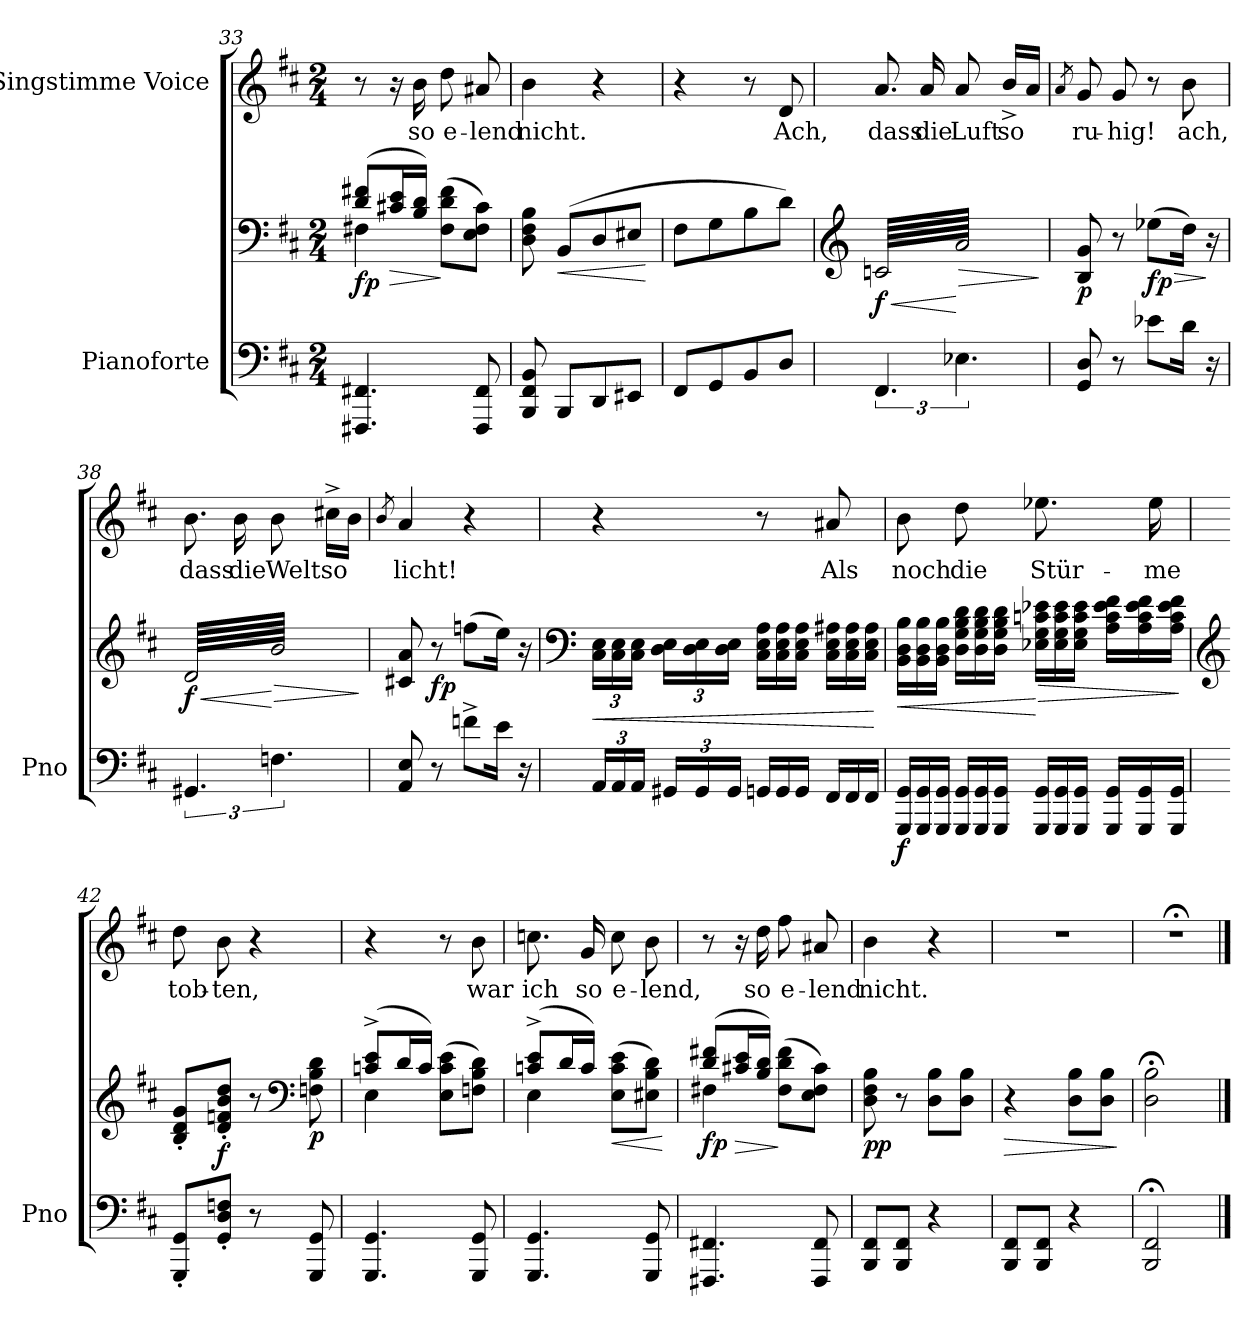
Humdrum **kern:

**kern	**kern	**dynam	**kern	**text
*part2	*part2	*part2	*part1	*part1
*staff3	*staff2	*staff2/3	*staff1	*staff1
*I"Pianoforte	*	*	*I"Singstimme Voice	*
*I'Pno	*	*	*	*
!!LO:PB:g=z
*clefF4	*clefF4	*	*clefG2	*
*k[f#c#]	*k[f#c#]	*	*k[f#c#]	*
*M2/4	*M2/4	*	*M2/4	*
=33	=33	=33	=33	=33
*	*^	*	*	*
!	!	!	!LO:DY:b	!	!
4.FFF#X/ 4.FF#X/	(>8d/ 8f#X/L	4F#X\	fp	8r	.
!	!	!	!LO:HP:b	!	!
.	16c#X/ 16e/L	.	>	16r	.
!	!	!	!	!	!LO:LY:b
.	16B/ 16d/JJ)	.	.	16b\	so
!	!	!	!	!	!LO:LY:b
.	(>8F#\ 8d\ 8f#\L	4ryy	]	8dd\	e-
!	!	!	!	!	!LO:LY:b
8FFF#/ 8FF#/	8E\ 8F#\ 8c#\J)	.	.	8a#X/	lend
*	*v	*v	*	*	*
=34	=34	=34	=34	=34
!	!	!	!	!LO:LY:b
8BBB/ 8FF#/ 8BB/	8D\ 8F#\ 8B\	.	4b\	nicht.
!	!	!LO:HP:b	!	!
8BBB/L	(8BB/L	<	.	.
8DD/	8D/	.	4r	.
8EE#X/J	8E#X/J	.	.	.
.	.	[	.	.
=35	=35	=35	=35	=35
8FF#/L	8F#\L	.	4r	.
8GG/	8G\	.	.	.
8BB/	8B\	.	8r	.
!	!	!	!	!LO:LY:b
8D/J	8d\J)	.	8d/	Ach,
=36	=36	=36	=36	=36
*	*clefG2	*	*	*
!	!	!LO:HP:b	!	!LO:LY:b
!	!	!LO:DY:n=1:b	!	!
*	*tremolo	*	*	*
6.FF#/	64cn/LLLL	< f	8.a/	dass
.	64a/	.	.	.
.	64cn/	.	.	.
.	64a/	.	.	.
.	64cn/	.	.	.
.	64a/	.	.	.
.	64cn/	.	.	.
.	64a/	.	.	.
.	64cn/	.	.	.
.	64a/	.	.	.
.	64cn/	.	.	.
.	64a/	.	.	.
!	!	!	!	!LO:LY:b
.	64cn/	.	16a/	die
.	64a/	.	.	.
.	64cn/	.	.	.
.	64a/	.	.	.
!	!	!LO:HP:n=1:b	!	!LO:LY:b
6.E-X\	64cn/	[ >	8a/	Luft
.	64a/	.	.	.
.	64cn/	.	.	.
.	64a/	.	.	.
.	64cn/	.	.	.
.	64a/	.	.	.
.	64cn/	.	.	.
.	64a/	.	.	.
!	!	!	!	!LO:LY:b
.	64cn/	.	16b^/LL	so
.	64a/	.	.	.
.	64cn/	.	.	.
.	64a/	.	.	.
.	64cn/	.	16a/JJ	.
.	64a/	.	.	.
.	64cn/	.	.	.
.	64a/JJJJ	.	.	.
*	*Xtremolo	*	*	*
.	.	]	.	.
=37	=37	=37	=37	=37
.	.	.	8qa/	.
!	!	!LO:DY:b	!	!LO:LY:b
8GG/ 8D/	8B/ 8g/	p	8g/	ru-
.	.	.	.	.
.	.	.	.	.
.	.	.	.	.
.	.	.	.	.
.	.	.	.	.
.	.	.	.	.
.	.	.	.	.
!	!	!	!	!LO:LY:b
8r	8r	.	8g/	-hig!
.	.	.	.	.
.	.	.	.	.
.	.	.	.	.
.	.	.	.	.
.	.	.	.	.
.	.	.	.	.
.	.	.	.	.
!	!	!LO:HP:b	!	!
!	!	!LO:DY:n=1:b	!	!
8e-X\L	(8ee-X\L	> fp	8r	.
!	!	!	!	!LO:LY:b
16d\Jk	16dd\Jk)	.	8b\	ach,
16r	16r	]	.	.
=38	=38	=38	=38	=38
!	!	!LO:HP:b	!	!LO:LY:b
!	!	!LO:DY:n=1:b	!	!
*	*tremolo	*	*	*
6.GG#X/	64d/LLLL	< f	8.b\	dass
.	64b\	.	.	.
.	64d/	.	.	.
.	64b\	.	.	.
.	64d/	.	.	.
.	64b\	.	.	.
.	64d/	.	.	.
.	64b\	.	.	.
.	64d/	.	.	.
.	64b\	.	.	.
.	64d/	.	.	.
.	64b\	.	.	.
!	!	!	!	!LO:LY:b
.	64d/	.	16b\	die
.	64b\	.	.	.
.	64d/	.	.	.
.	64b\	.	.	.
!	!	!LO:HP:n=1:b	!	!LO:LY:b
6.Fn\	64d/	[ >	8b\	Welt
.	64b\	.	.	.
.	64d/	.	.	.
.	64b\	.	.	.
.	64d/	.	.	.
.	64b\	.	.	.
.	64d/	.	.	.
.	64b\	.	.	.
!	!	!	!	!LO:LY:b
.	64d/	.	16cc#X^\LL	so
.	64b\	.	.	.
.	64d/	.	.	.
.	64b\	.	.	.
.	64d/	.	16b\JJ	.
.	64b\	.	.	.
.	64d/	.	.	.
.	64b\JJJJ	.	.	.
*	*Xtremolo	*	*	*
.	.	]	.	.
!!LO:LB:g=z
=39	=39	=39	=39	=39
.	.	.	8qb/	.
!	!	!	!	!LO:LY:b
8AA/ 8E/	8c#X/ 8a/	.	4a/	licht!
.	.	.	.	.
.	.	.	.	.
.	.	.	.	.
.	.	.	.	.
.	.	.	.	.
.	.	.	.	.
.	.	.	.	.
!	!	!LO:DY:b	!	!
8r	8r	fp	.	.
.	.	.	.	.
.	.	.	.	.
.	.	.	.	.
.	.	.	.	.
.	.	.	.	.
.	.	.	.	.
.	.	.	.	.
8fn^\L	(8ffn\L	.	4r	.
16e\Jk	16ee\Jk)	.	.	.
16r	16r	.	.	.
=40	=40	=40	=40	=40
*	*clefF4	*	*	*
*Xbrackettup	*Xbrackettup	*	*	*
!	!	!LO:HP:b	!	!
24AA/LL	24C#\ 24E\LL	<	4r	.
24AA/	24C#\ 24E\	.	.	.
24AA/JJ	24C#\ 24E\JJ	.	.	.
24GG#X/LL	24D\ 24E\LL	.	.	.
24GG#/	24D\ 24E\	.	.	.
24GG#/JJ	24D\ 24E\JJ	.	.	.
*Xtuplet	*Xtuplet	*	*	*
24GGn/LL	24C#\ 24E\ 24A\LL	.	8r	.
24GG/	24C#\ 24E\ 24A\	.	.	.
24GG/JJ	24C#\ 24E\ 24A\JJ	.	.	.
!	!	!	!	!LO:LY:b
24FF#/LL	24C#\ 24E\ 24A#X\LL	.	8a#X/	Als
24FF#/	24C#\ 24E\ 24A#\	.	.	.
24FF#/JJ	24C#\ 24E\ 24A#\JJ	.	.	.
.	.	[	.	.
=41	=41	=41	=41	=41
!	!	!LO:HP:b	!	!LO:LY:b
!	!	!LO:DY:n=1:b=2	!	!
24GGG/ 24GG/LL	24BB\ 24D\ 24B\LL	< f	8b\	noch
24GGG/ 24GG/	24BB\ 24D\ 24B\	.	.	.
24GGG/ 24GG/JJ	24BB\ 24D\ 24B\JJ	.	.	.
!	!	!	!	!LO:LY:b
24GGG/ 24GG/LL	24D\ 24G\ 24B\ 24d\LL	.	8dd\	die
24GGG/ 24GG/	24D\ 24G\ 24B\ 24d\	.	.	.
24GGG/ 24GG/JJ	24D\ 24G\ 24B\ 24d\JJ	.	.	.
!	!	!LO:HP:n=1:b	!	!LO:LY:b
24GGG/ 24GG/LL	24E-X\ 24G\ 24cn\ 24e-X\LL	[ >	8.ee-X\	Stür-
24GGG/ 24GG/	24E-\ 24G\ 24c\ 24e-\	.	.	.
24GGG/ 24GG/JJ	24E-\ 24G\ 24c\ 24e-\JJ	.	.	.
24GGG/ 24GG/LL	24A\ 24c\ 24e-\ 24f#\LL	.	.	.
24GGG/ 24GG/	24A\ 24c\ 24e-\ 24f#\	.	.	.
!	!	!	!	!LO:LY:b
.	.	.	16ee-\	me
24GGG/ 24GG/JJ	24A\ 24c\ 24e-\ 24f#\JJ	.	.	.
.	.	]	.	.
!!LO:LB:g=z
=42	=42	=42	=42	=42
*	*clefG2	*	*	*
!	!	!	!	!LO:LY:b
8GGG/' 8GG/'L	8B/' 8d/' 8g/'L	.	8dd\	tob-
!	!	!LO:DY:b	!	!LO:LY:b
8GG/' 8D/' 8Fn/'J	8d/' 8fn/' 8b/' 8dd/'J	f	8b\	ten,
8r	8r	.	4r	.
*	*clefF4	*	*	*
!	!	!LO:DY:b	!	!
8GGG/ 8GG/	8Fn\ 8B\ 8d\	p	.	.
=43	=43	=43	=43	=43
*	*^	*	*	*
4.GGG/ 4.GG/	(>8cn/^ 8e/^L	4E\	.	4r	.
.	16d/L	.	.	.	.
.	16c/JJ)	.	.	.	.
*	*	*	*	*MM33	*
.	(>8E\ 8c\ 8e\L	4ryy	.	8r	.
!	!	!	!	!	!LO:LY:b
8GGG/ 8GG/	8Fn\ 8B\ 8d\J)	.	.	8b\	war
=44	=44	=44	=44	=44	=44
!	!	!	!	!	!LO:LY:b
4.GGG/ 4.GG/	(>8cn/^ 8e/^L	4E\	.	8.ccn\	ich
.	16d/L	.	.	.	.
!	!	!	!	!	!LO:LY:b
.	16c/JJ)	.	.	16g/	so
!	!	!	!LO:HP:b	!	!LO:LY:b
.	(>8E\ 8c\ 8e\L	4ryy	<	8cc\	e-
!	!	!	!	!	!LO:LY:b
8GGG/ 8GG/	8E#X\ 8B\ 8d\J)	.	.	8b\	lend,
*	*v	*v	*	*	*
.	.	[	.	.
=45	=45	=45	=45	=45
*	*^	*	*	*
!	!	!	!LO:DY:b	!	!
4.FFF#X/ 4.FF#X/	(>8d/ 8f#X/L	4F#X\	fp	8r	.
!	!	!	!LO:HP:b	!	!
.	16c#X/ 16e/L	.	>	16r	.
!	!	!	!	!	!LO:LY:b
.	16B/ 16d/JJ)	.	.	16dd\	so
!	!	!	!	!	!LO:LY:b
.	(>8F#\ 8d\ 8f#\L	4ryy	]	8ff#\	e-
!	!	!	!	!	!LO:LY:b
8FFF#/ 8FF#/	8E\ 8F#\ 8c#\J)	.	.	8a#X/	lend
*	*v	*v	*	*	*
=46	=46	=46	=46	=46
!	!	!LO:DY:b	!	!LO:LY:b
8BBB/ 8FF#/L	8D\ 8F#\ 8B\	pp	4b\	nicht.
8BBB/ 8FF#/J	8r	.	.	.
4r	8D\ 8B\L	.	4r	.
.	8D\ 8B\J	.	.	.
=47	=47	=47	=47	=47
!	!	!LO:HP:b	!	!
8BBB/ 8FF#/L	4r	>	2r	.
8BBB/ 8FF#/J	.	.	.	.
4r	8D\ 8B\L	.	.	.
.	8D\ 8B\J	.	.	.
.	.	]	.	.
=48	=48	=48	=48	=48
2BBB/;< 2FF#/;<	2D\;< 2B\;<	.	2r;<	.
==	==	==	==	==
*-	*-	*-	*-	*-
